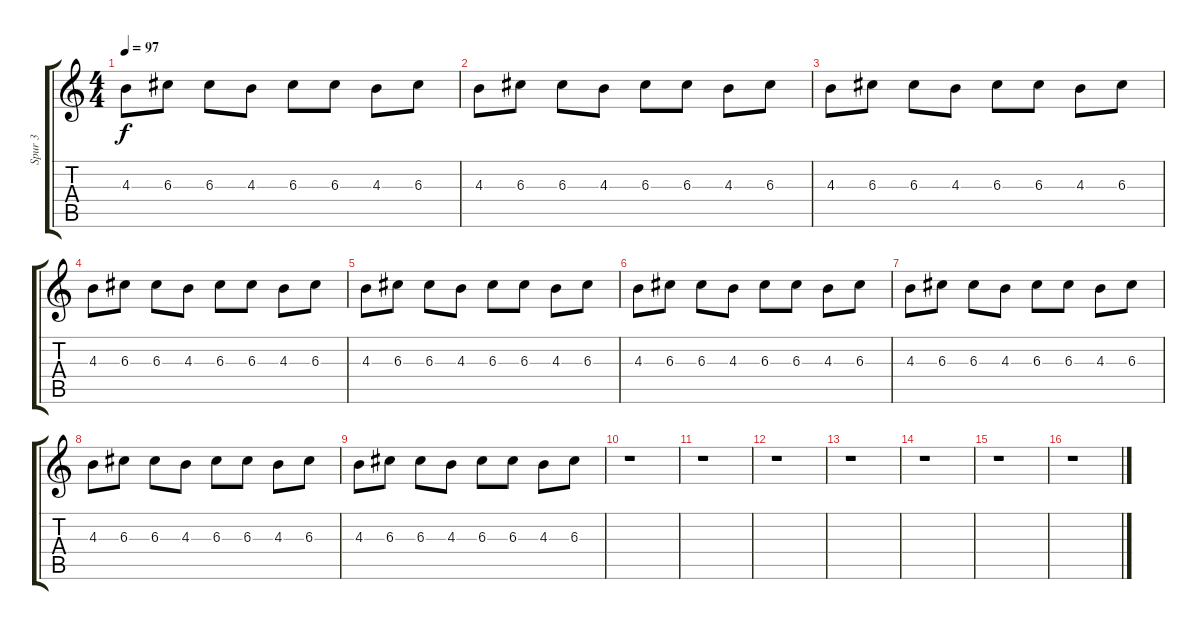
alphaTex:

\track ("Spur 3" "Spur 3") {instrument electricguitarmuted}
\staff {score tabs}
\tuning (E4 B3 G3 D3 A2 E2) {hide}
\ts (4 4)
\tempo 97
\clef g2
\ks c
4.3.8{dy f} 6.3.8 6.3.8 4.3.8 6.3.8 6.3.8 4.3.8 6.3.8 |
4.3.8 6.3.8 6.3.8 4.3.8 6.3.8 6.3.8 4.3.8 6.3.8 |
4.3.8 6.3.8 6.3.8 4.3.8 6.3.8 6.3.8 4.3.8 6.3.8 |
4.3.8 6.3.8 6.3.8 4.3.8 6.3.8 6.3.8 4.3.8 6.3.8 |
4.3.8 6.3.8 6.3.8 4.3.8 6.3.8 6.3.8 4.3.8 6.3.8 |
4.3.8 6.3.8 6.3.8 4.3.8 6.3.8 6.3.8 4.3.8 6.3.8 |
4.3.8 6.3.8 6.3.8 4.3.8 6.3.8 6.3.8 4.3.8 6.3.8 |
4.3.8 6.3.8 6.3.8 4.3.8 6.3.8 6.3.8 4.3.8 6.3.8 |
4.3.8 6.3.8 6.3.8 4.3.8 6.3.8 6.3.8 4.3.8 6.3.8 |
r.1 |
r.1 |
r.1 |
r.1 |
r.1 |
r.1 |
r.1
